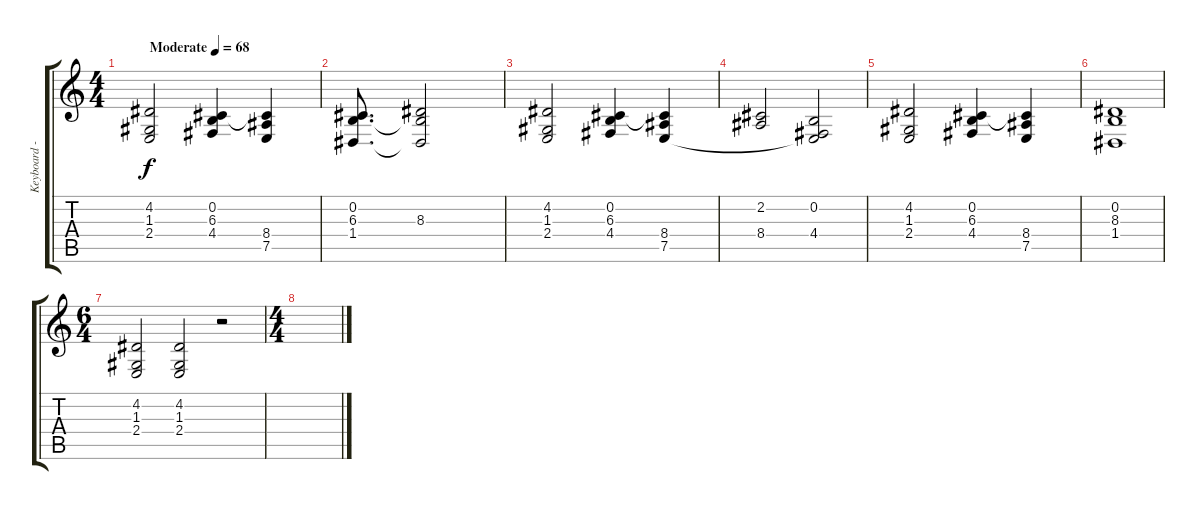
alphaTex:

\track ("Keyboard - L" "Keyboard -") {instrument electricpiano1}
\staff {score tabs}
\tuning (E4 B3 G3 D3 A2 E2) {hide}
\ts (4 4)
\tempo (68 "Moderate")
\clef g2
\ks c
(4.2 1.3 2.4).2{dy f instrument electricpiano1} (0.2 6.3 4.4).4 (6.3{t} 8.4 7.5).4 |
(0.2 6.3 1.4).8{d} (0.2{t} 8.3 1.4{t}).2 |
(4.2 1.3 2.4).2 (0.2 6.3 4.4).4 (6.3{t} 8.4 7.5).4 |
(2.2 8.4).2 (0.2 4.4 7.5{t}).2 |
(4.2 1.3 2.4).2 (0.2 6.3 4.4).4 (6.3{t} 8.4 7.5).4 |
(0.2 8.3 1.4).1 |
\ts (6 4)
(4.2 1.3 2.4).2 (4.2 1.3 2.4).2 r.2 |
\ts (4 4)
